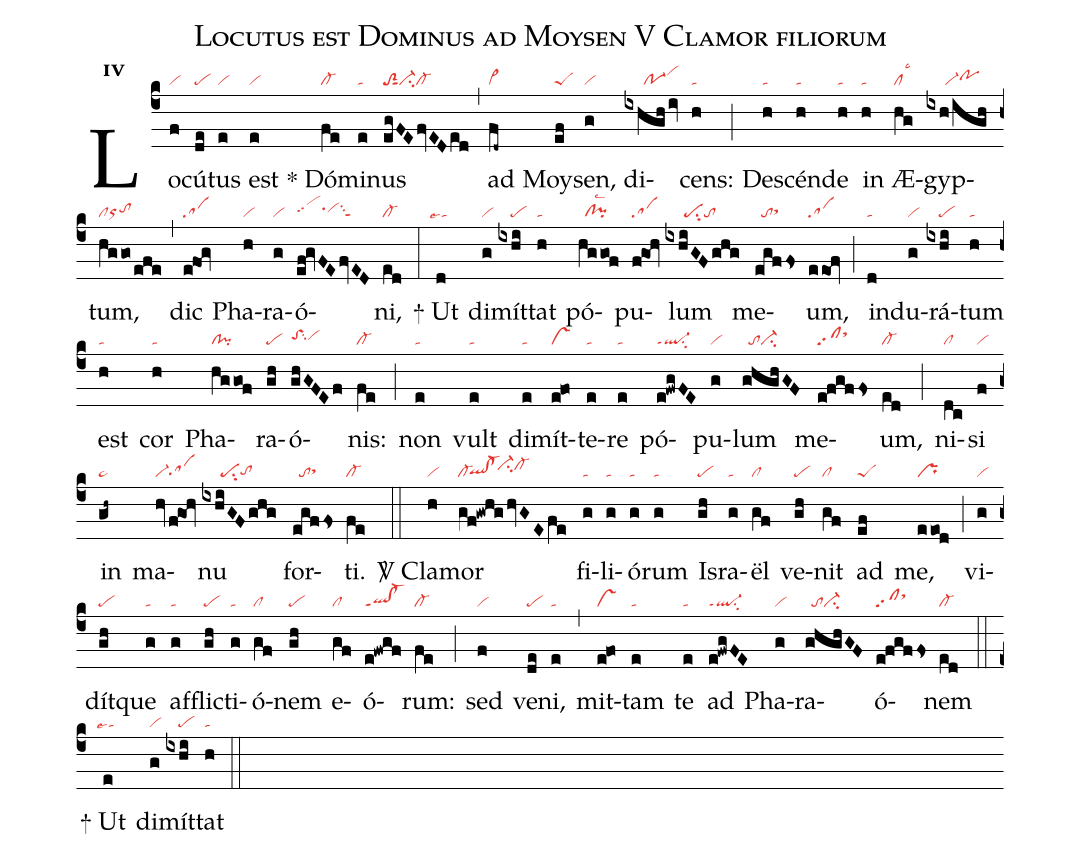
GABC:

name:Locutus est Dominus ad Moysen V Clamor filiorum;
office-part:re;
mode:4;
nabc-lines:1;
%%
initial-style: 1;
name: Locutus est Dominus ad Moysen;
mode: 4;
office-part: Responsorium;
annotation: Resp. ;
annotation: iv;
nabc-lines:1;
%%
(c4) Lo(f|vi)cú(de|pe)tus(e|vi) est(e|vi) <sp>*</sp> Dó(fe|cl-)mi(e|ta)nus(egFEfvEDed|toS2sut1ci-cl-) (,) ad(fd~|vi>) Moy(ef|peS)sen,(g|vi) di(ixhgh/iv|//////po-1vihj)cens:(h|ta) (;) Des(h|ta)cén(h|ta)de(h|ta) in(h|ta) Æ(hg|cllsc3)gyp(ixh/igh|//////vi-pohh)tum,(hggo/efe|clorhgtohh) (,) dic(e!fog|sa) Pha(h|vi)ra(g|vi)ó(ef!gvFEfvED|vihhpp2su1vihhsu2sut1)ni,(ed|cl-) (:)
<sp>+</sp> Ut(d|``talse4) di(g|vi)mít(ixhi|////pe)tat(h|ta) pó(hggof|//cl!pilsc2)pu(f!goh|sa)lum(ixhiGFghg|//////pesu2to) me(egffs|//tosthh)um,(eeof|sa) (;) in(d|ta)du(g|vi)rá(ixhi|////pe)tum(h|ta) est(h|ta) cor(h|ta) Pha(hggof|cl!pi)ra(gh|pe)ó(ghGFEf|toShhsu2vihh)nis:(fe|cl-) (;) non(e|ta) vult(e|ta) di(e|ta)mít(e!fo|vs)te(e|ta)re(e|ta) pó(e!fwgFE|ql-ppt1su2)pu(g|vi)lum(ghghGF|//toci-) me(e!fgffs|sfsthj)um,(ed|cl-) (;) ni(dc|cl)si(f|vi) in(gh~|ta>) ma(hv/f!goh|vi-sahg)nu(ixhiGFghg|//////pesu2tohg) for(egffs|//tosthh)ti.(fe|cl-) (::)

<sp>V/</sp> Cla(h|vi)mor(gf!gwhghvGEfe|cl-`qlhg!cl-hg`ci-hicl-hi) fi(g|ta)li(g|ta)ó(g|ta)rum(g|ta) Is(gh|pe)ra(g|ta)ël(gf|cl) ve(gh|pe)nit(gf|cl) ad(ef|peS) me,(eeod|pr) (;) vi(g|vi)dít(gh|pe)que(g|ta) af(g|ta)flic(gh|pe)ti(g|ta)ó(gf|cl)nem(gh|pe) e(gf|cl)ó(e!fwgf|ql!cl-ppt1)rum:(fe|cl-) (;) sed(f|vi) ve(de|pe)ni,(e|ta) (,) mit(e!fo|vs)tam(e|ta) te(e|ta) ad(e!fwgFE|ql-ppt1su2) Pha(g|vi)ra(ghghGF|//toci-)ó(e!fgffs|sfsthj)nem(ed|cl-) (::)
<sp>+</sp> Ut(e|``talse4) di(g|vi)mít(ixhi|////pe)tat(h|ta) (::)
